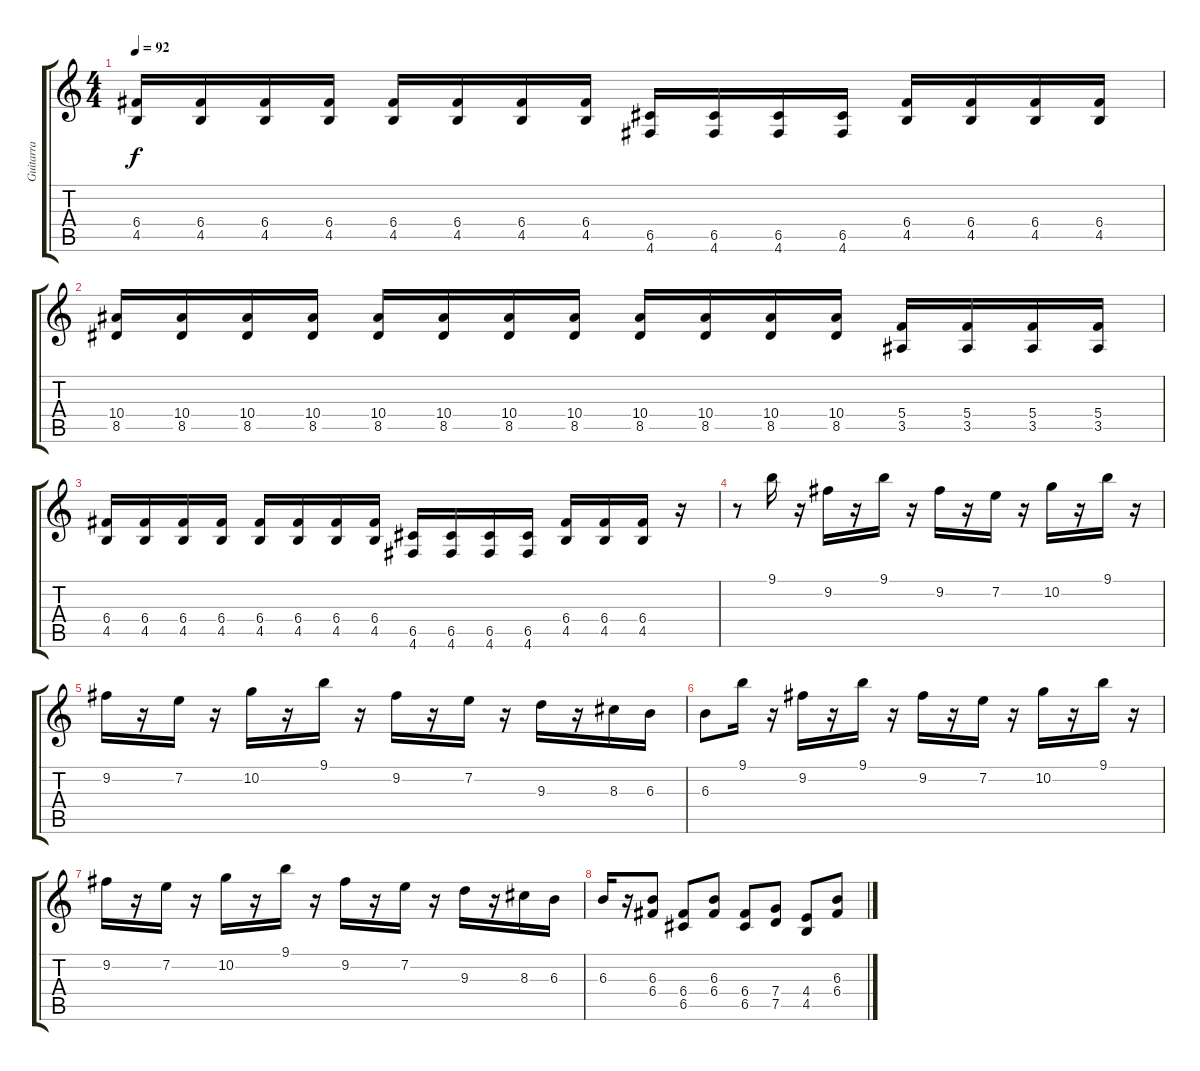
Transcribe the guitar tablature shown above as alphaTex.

\track ("Guitarra" "Guitarra") {instrument overdrivenguitar}
\staff {score tabs}
\tuning (D4 A3 F3 C3 G2 D2) {hide}
\ts (4 4)
\tempo 92
\clef g2
\ks c
(6.4 4.5).16{dy f} (6.4 4.5).16 (6.4 4.5).16 (6.4 4.5).16 (6.4 4.5).16 (6.4 4.5).16 (6.4 4.5).16 (6.4 4.5).16 (6.5 4.6).16 (6.5 4.6).16 (6.5 4.6).16 (6.5 4.6).16 (6.4 4.5).16 (6.4 4.5).16 (6.4 4.5).16 (6.4 4.5).16 |
(10.4 8.5).16 (10.4 8.5).16 (10.4 8.5).16 (10.4 8.5).16 (10.4 8.5).16 (10.4 8.5).16 (10.4 8.5).16 (10.4 8.5).16 (10.4 8.5).16 (10.4 8.5).16 (10.4 8.5).16 (10.4 8.5).16 (5.4 3.5).16 (5.4 3.5).16 (5.4 3.5).16 (5.4 3.5).16 |
(6.4 4.5).16 (6.4 4.5).16 (6.4 4.5).16 (6.4 4.5).16 (6.4 4.5).16 (6.4 4.5).16 (6.4 4.5).16 (6.4 4.5).16 (6.5 4.6).16 (6.5 4.6).16 (6.5 4.6).16 (6.5 4.6).16 (6.4 4.5).16 (6.4 4.5).16 (6.4 4.5).16 r.16 |
r.8 9.1.16 r.16 9.2.16 r.16 9.1.16 r.16 9.2.16 r.16 7.2.16 r.16 10.2.16 r.16 9.1.16 r.16 |
9.2.16 r.16 7.2.16 r.16 10.2.16 r.16 9.1.16 r.16 9.2.16 r.16 7.2.16 r.16 9.3.16 r.16 8.3.16 6.3.16 |
6.3.8 9.1.16 r.16 9.2.16 r.16 9.1.16 r.16 9.2.16 r.16 7.2.16 r.16 10.2.16 r.16 9.1.16 r.16 |
9.2.16 r.16 7.2.16 r.16 10.2.16 r.16 9.1.16 r.16 9.2.16 r.16 7.2.16 r.16 9.3.16 r.16 8.3.16 6.3.16 |
6.3.16 r.16 (6.3 6.4).8 (6.4 6.5).8 (6.3 6.4).8 (6.4 6.5).8 (7.4 7.5).8 (4.4 4.5).8 (6.3 6.4).8
